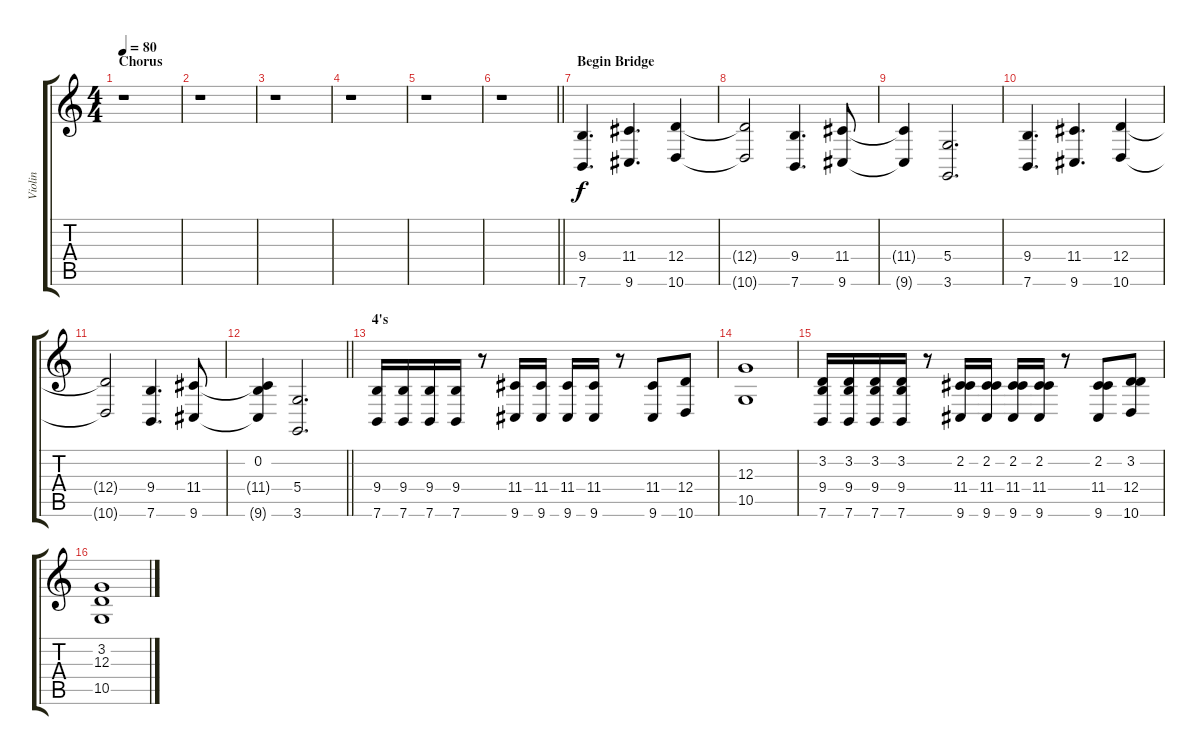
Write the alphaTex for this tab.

\track ("Violin" "Violin") {solo instrument violin}
\staff {score tabs}
\tuning (E4 B3 G3 D3 A2 E2) {hide}
\ts (4 4)
\section ("" "Chorus")
\tempo 80
\clef g2
\ks c
r.1{dy f} |
r.1 |
r.1 |
r.1 |
r.1 |
\barLineRight lightlight
r.1 |
\section ("" "Begin Bridge")
(9.4 7.6).4{d} (11.4 9.6).4{d} (12.4 10.6).4 |
(12.4{t} 10.6{t}).2 (9.4 7.6).4{d} (11.4 9.6).8 |
(11.4{t} 9.6{t}).4 (5.4 3.6).2{d} |
(9.4 7.6).4{d} (11.4 9.6).4{d} (12.4 10.6).4 |
(12.4{t} 10.6{t}).2 (9.4 7.6).4{d} (11.4 9.6).8 |
\barLineRight lightlight
(0.2 11.4{t} 9.6{t}).4 (5.4 3.6).2{d} |
\section ("" "4's")
(9.4 7.6).16 (9.4 7.6).16 (9.4 7.6).16 (9.4 7.6).16 r.8 (11.4 9.6).16 (11.4 9.6).16 (11.4 9.6).16 (11.4 9.6).16 r.8 (11.4 9.6).8 (12.4 10.6).8 |
(12.3 10.5).1 |
(3.2 9.4 7.6).16 (3.2 9.4 7.6).16 (3.2 9.4 7.6).16 (3.2 9.4 7.6).16 r.8 (2.2 11.4 9.6).16 (2.2 11.4 9.6).16 (2.2 11.4 9.6).16 (2.2 11.4 9.6).16 r.8 (2.2 11.4 9.6).8 (3.2 12.4 10.6).8 |
(3.2 12.3 10.5).1
